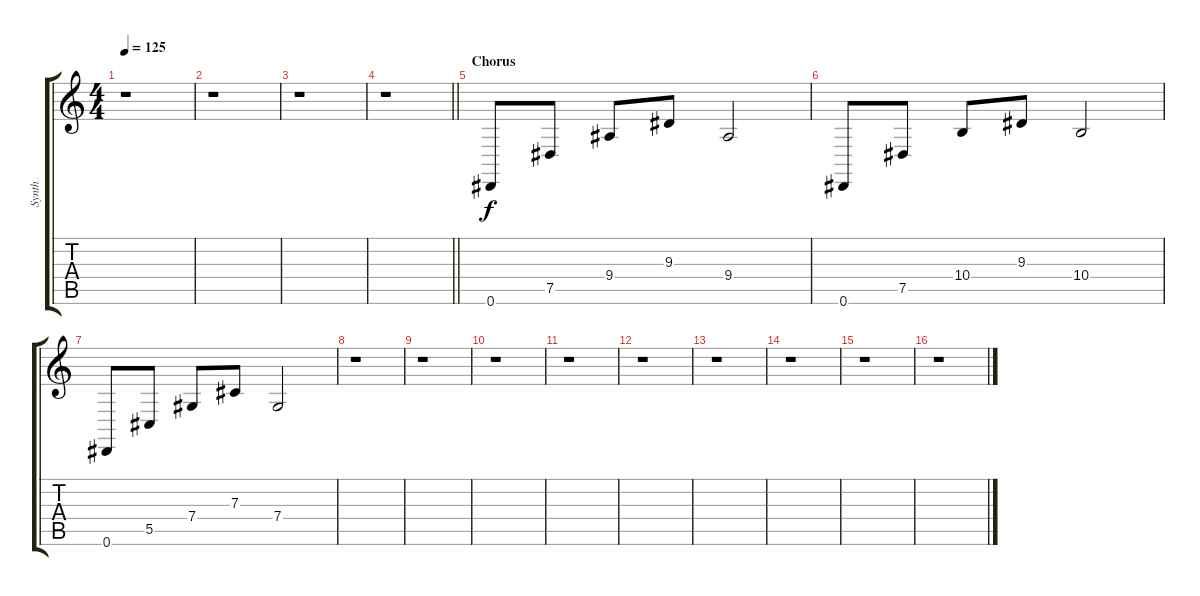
\track ("Synth" "Synth") {instrument acousticgrandpiano}
\staff {score tabs}
\tuning (Eb4 Bb3 Gb3 Db3 Ab2 Eb2) {hide}
\ts (4 4)
\tempo 125
\clef g2
\ks c
r.1{dy f} |
r.1 |
r.1 |
\barLineRight lightlight
r.1 |
\section ("" "Chorus")
0.6.8 7.5.8 9.4.8 9.3.8 9.4.2 |
0.6.8 7.5.8 10.4.8 9.3.8 10.4.2 |
0.6.8 5.5.8 7.4.8 7.3.8 7.4.2 |
r.1 |
r.1 |
r.1 |
r.1 |
r.1 |
r.1 |
r.1 |
r.1 |
r.1
